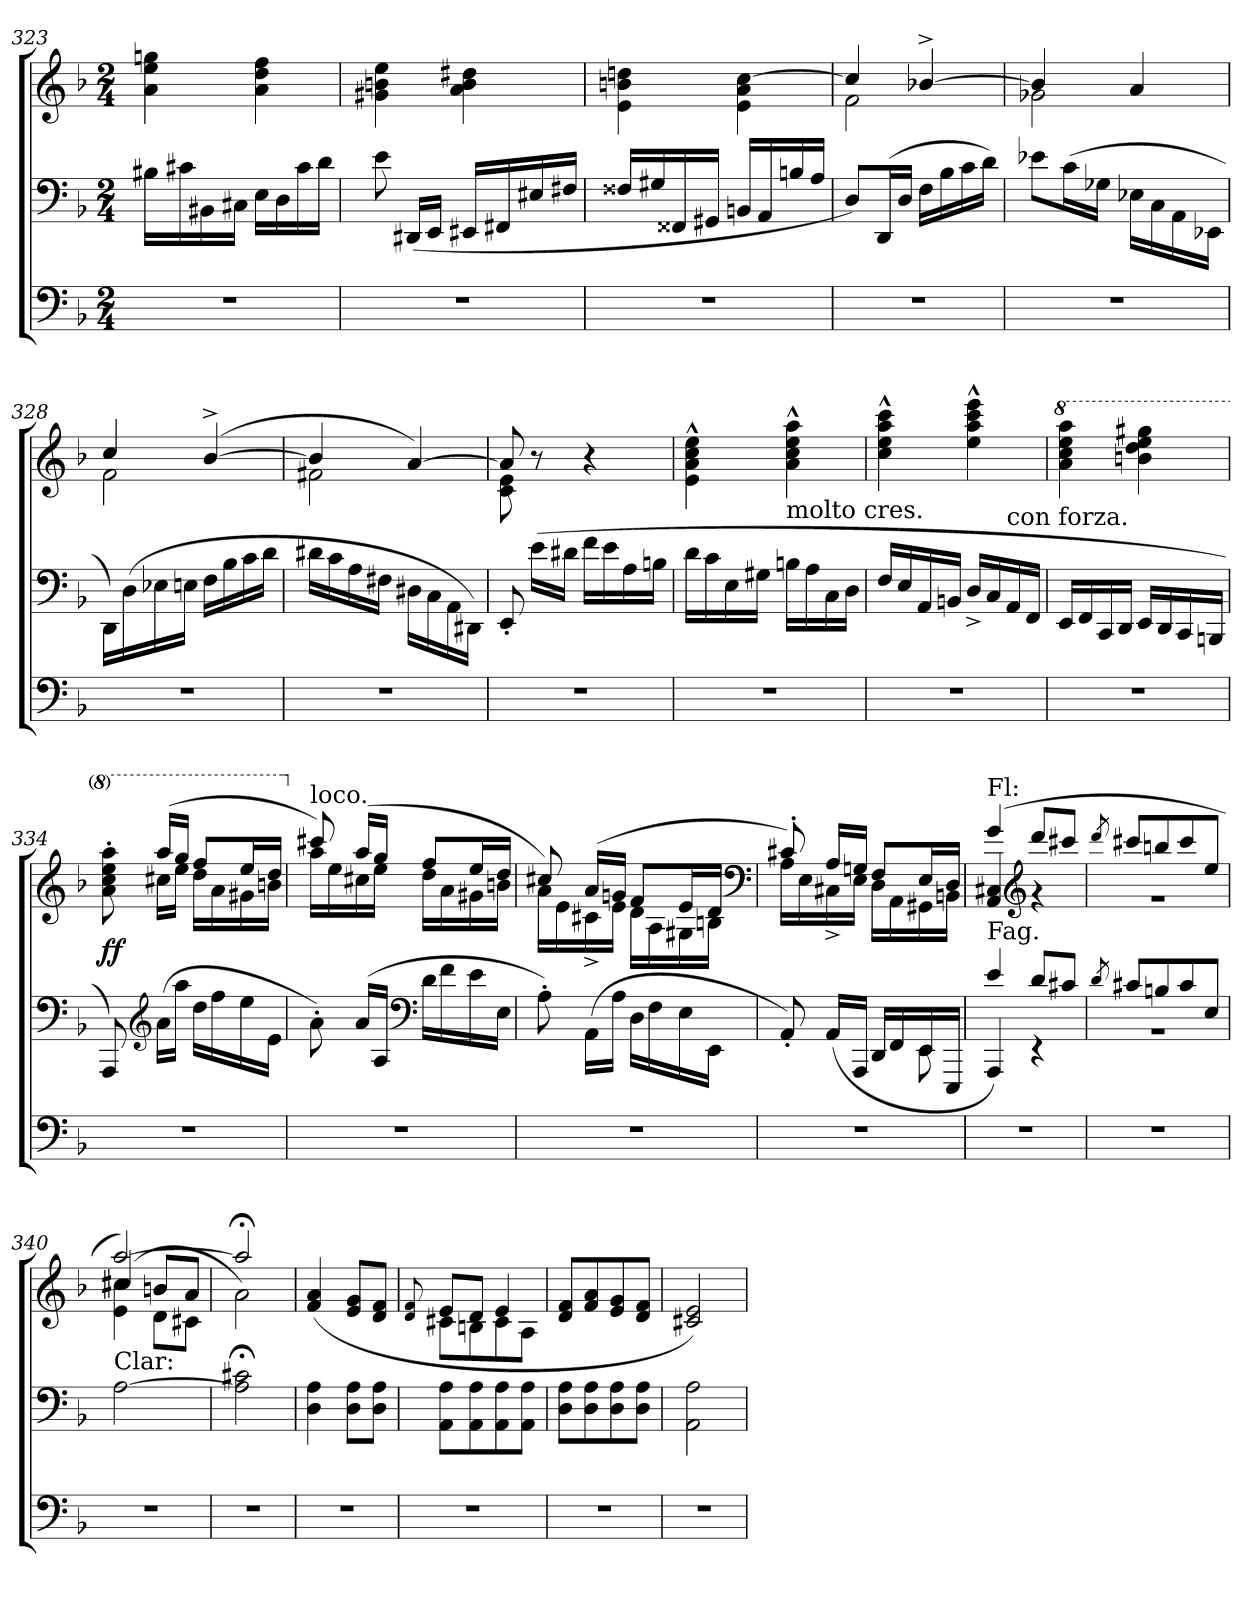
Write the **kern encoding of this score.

**kern	**kern	**kern	**dynam
*part2	*part1	*part1	*part1
*staff3	*staff2	*staff1	*staff1/2
*clefF4	*clefF4	*clefG2	*
*k[b-]	*k[b-]	*k[b-]	*
*F:	*F:	*F:	*
*M2/4	*M2/4	*M2/4	*
=323	=323	=323	=323
2r	16B#XLL	4ggn 4ee 4a	.
.	16c#X	.	.
.	16BB#X	.	.
.	16C#XJJ	.	.
.	16ELL	4ff 4dd 4a	.
.	16D	.	.
.	16c#	.	.
.	16dJJ	.	.
=324	=324	=324	=324
2r	8e	4ee 4bn 4g#X	.
.	(16DD#XLL	.	.
.	16EEJJ	.	.
.	16EE#XLL	4dd#X 4b 4a	.
.	16FF#X	.	.
.	16E#X	.	.
.	16F#XJJ	.	.
=325	=325	=325	=325
2r	16F##XLL	4ddn\ 4bn\ 4e\	.
.	16G#X	.	.
.	16FF##X	.	.
.	16GG#XJJ	.	.
.	16BBn/LL	[4cc\ 4a\ 4e\	.
.	16AA/	.	.
.	16B/	.	.
.	16A/JJ	.	.
=326	=326	=326	=326
*	*	*^	*
2r	8DL)	4cc]	2f	.
.	(16DDL	.	.	.
.	16DJJ	.	.	.
.	16FLL	[4b-X^	.	.
.	16B-	.	.	.
.	16c	.	.	.
.	16dJJ)	.	.	.
=327	=327	=327	=327	=327
2r	8e-XL	4b-]	2g-X	.
.	(16cL	.	.	.
.	16G-XJJ	.	.	.
.	16E-X\LL	4a	.	.
.	16C\	.	.	.
.	16AA\	.	.	.
.	16EE-X\JJ	.	.	.
=328	=328	=328	=328	=328
2r	16DD\LL)	4cc	2f	.
.	(16D\	.	.	.
.	16E-X\	.	.	.
.	16En\JJ	.	.	.
.	16FLL	([4b-^	.	.
.	16B-	.	.	.
.	16c	.	.	.
.	16dJJ	.	.	.
=329	=329	=329	=329	=329
2r	16d#XLL	4b-]	2f#X	.
.	16c	.	.	.
.	16A	.	.	.
.	16F#XJJ	.	.	.
.	16D#X\LL	[4a)	.	.
.	16C\	.	.	.
.	16AA\	.	.	.
.	16DD#X\JJ)	.	.	.
=330	=330	=330	=330	=330
2r	8EE'<	8a]	8e 8c	.
.	(>16eLL	8r	8ryy	.
.	16d#XJJ	.	.	.
.	16fLL	4r	4ryy	.
.	16e	.	.	.
.	16A	.	.	.
.	16BnJJ	.	.	.
*	*	*v	*v	*
=331	=331	=331	=331
2r	16dLL	4ee^^>\ 4cc^^>\ 4a^^>\ 4e^^>\	.
.	16c	.	.
.	16E	.	.
.	16G#XJJ	.	.
!	!	!LO:TX:b:t=molto cres.	!
.	16BnLL	4aa^^> 4ee^^> 4cc^^> 4a^^>	.
.	16A	.	.
.	16C	.	.
.	16DJJ	.	.
=332	=332	=332	=332
2r	16FLL	4ccc^^> 4aa^^> 4ee^^> 4cc^^>	.
.	16E	.	.
.	16AA	.	.
.	16BBnJJ	.	.
.	16D^<LL	4eee^^> 4ccc^^> 4aa^^> 4ee^^>	.
.	16C	.	.
!	!LO:TX:a:t=con forza.	!	!
.	16AA	.	.
.	16FFJJ	.	.
=333	=333	=333	=333
*	*	*8va	*
2r	16EELL	4aaa 4eee 4ccc 4aa	.
.	16FF	.	.
.	16CC	.	.
.	16DDJJ	.	.
.	16EELL	4ggg#X 4eee 4ddd 4bbn	.
.	16DD	.	.
.	16CC	.	.
.	16BBBnJJ	.	.
=334	=334	=334	=334
*	*	*^	*
2r	8AAA)	8ryy	8aaa'> 8eee'> 8ccc'> 8aa'>	ff
*	*clefG2	*	*	*
.	(16aLL	(16aaaLL	16ccc#XLL	.
.	16aaJJ	16gggJJ	16eeeJJ	.
.	16ddLL	8fffL	16dddLL	.
.	16ff	.	16aa	.
.	16ee	16eeeL	16gg#X	.
.	16eJJ	16dddJJ	16bbnJJ	.
=335	=335	=335	=335	=335
*	*	*X8va	*	*
!	!	!LO:TX:a:t=loco.	!	!
2r	8a'>\)	8ccc#X)	16aaLL	.
.	.	.	16ee	.
.	(16aLL	(16aaLL	16cc#X	.
.	16AJJ	16ggJJ	16eeJJ	.
*	*clefF4	*	*	*
.	16dLL	8ffL	16ddLL	.
.	16f	.	16a	.
.	16e	16eeL	16g#X	.
.	16EJJ	16ddJJ	16bnJJ	.
=336	=336	=336	=336	=336
2r	8A'>)	8cc#X)	16aLL	.
.	.	.	16e	.
.	(16AALL	(16aLL	16c#X^<	.
.	16AJJ	16gnJJ	16eJJ	.
.	16D\LL	8fL	16dLL	.
.	16F\	.	16A	.
.	16E\	16eL	16G#X	.
.	16EE\JJ	16dJJ	16BnJJ	.
*	*	*clefF4	*	*
=337	=337	=337	=337	=337
*	*^	*	*	*
2r	8AA'<)	8ryy	8c#X'>)	16ALL	.
.	.	.	.	16E	.
.	(<16AALL	8ryy	16ALL	16C#X^<	.
.	16AAAJJ	.	16GnJJ	16EJJ	.
.	16DDLL	8ryy	8FL	16DLL	.
.	16FF	.	.	16AA	.
.	16EE	8EE\	16EL	16GG#X	.
.	16EEEJJ	.	16DJJ	16BBnJJ	.
=338	=338	=338	=338	=338	=338
!	!	!	!LO:TX:a:t=Fl&colon;	!	!
!	!LO:TX:a:t=Fag.	!	!	!	!
2r	4e!	4AAA/)	(4g!	4C#X/ 4AA/	.
*	*	*	*clefG2	*	*
.	8d!L	4rEE	8ddd!L	4r	.
.	8c#X!J	.	8ccc#X!J	.	.
=339	=339	=339	=339	=339	=339
.	8qd!/	.	8qddd!/	.	.
2r	8c#X!L	2rBB	8ccc#X!/L	2rg	.
.	8Bn!	.	8bbn!/	.	.
.	8c#!	.	8ccc#!/	.	.
.	8E!J	.	8ee!/J	.	.
*	*v	*v	*	*	*
=340	=340	=340	=340	=340
*	*	*	*^	*
!	!	!LO:TX:b:t=Clar&colon;	!	!	!
2r	[2A!	[2aa!)	(<4cc#X!/	4cc#X!\ 4e!\	.
.	.	.	8bn!/L	8d!\L	.
.	.	.	8a!/J	8c#X!\J	.
*	*	*	*v	*v	*
=341	=341	=341	=341	=341
2r	2c#X!;< 2A!];<	2aa;<!]	2a!)	.
=342	=342	=342	=342	=342
!	!	!LO:TX:a:t=poco piu lento.	!	!
*	*	*v	*v	*
2r	4A! 4D!	(>4a! 4f!	.
.	8A!\ 8D!\L	8g! 8e!L	.
.	8A!\ 8D!\J	8f! 8d!J	.
=343	=343	=343	=343
.	.	8qqf!/ 8qqd!/	.
*	*	*^	*
2r	8A!\ 8AA!\L	8e!L	8c#X!\L	.
.	8A!\ 8AA!\	8d!J	8Bn!\	.
.	8A!\ 8AA!\	4e!	8c#!\	.
.	8A!\ 8AA!\J	.	8A!\J	.
*	*	*v	*v	*
=344	=344	=344	=344
2r	8A!\ 8D!\L	8f! 8d!L	.
.	8A!\ 8D!\	8a! 8f!	.
.	8A!\ 8D!\	8g! 8e!	.
.	8A!\ 8D!\J	8f! 8d!J	.
=345	=345	=345	=345
2r	2A! 2AA!	2e! 2c#X!)	.
=	=	=	=
*-	*-	*-	*-
